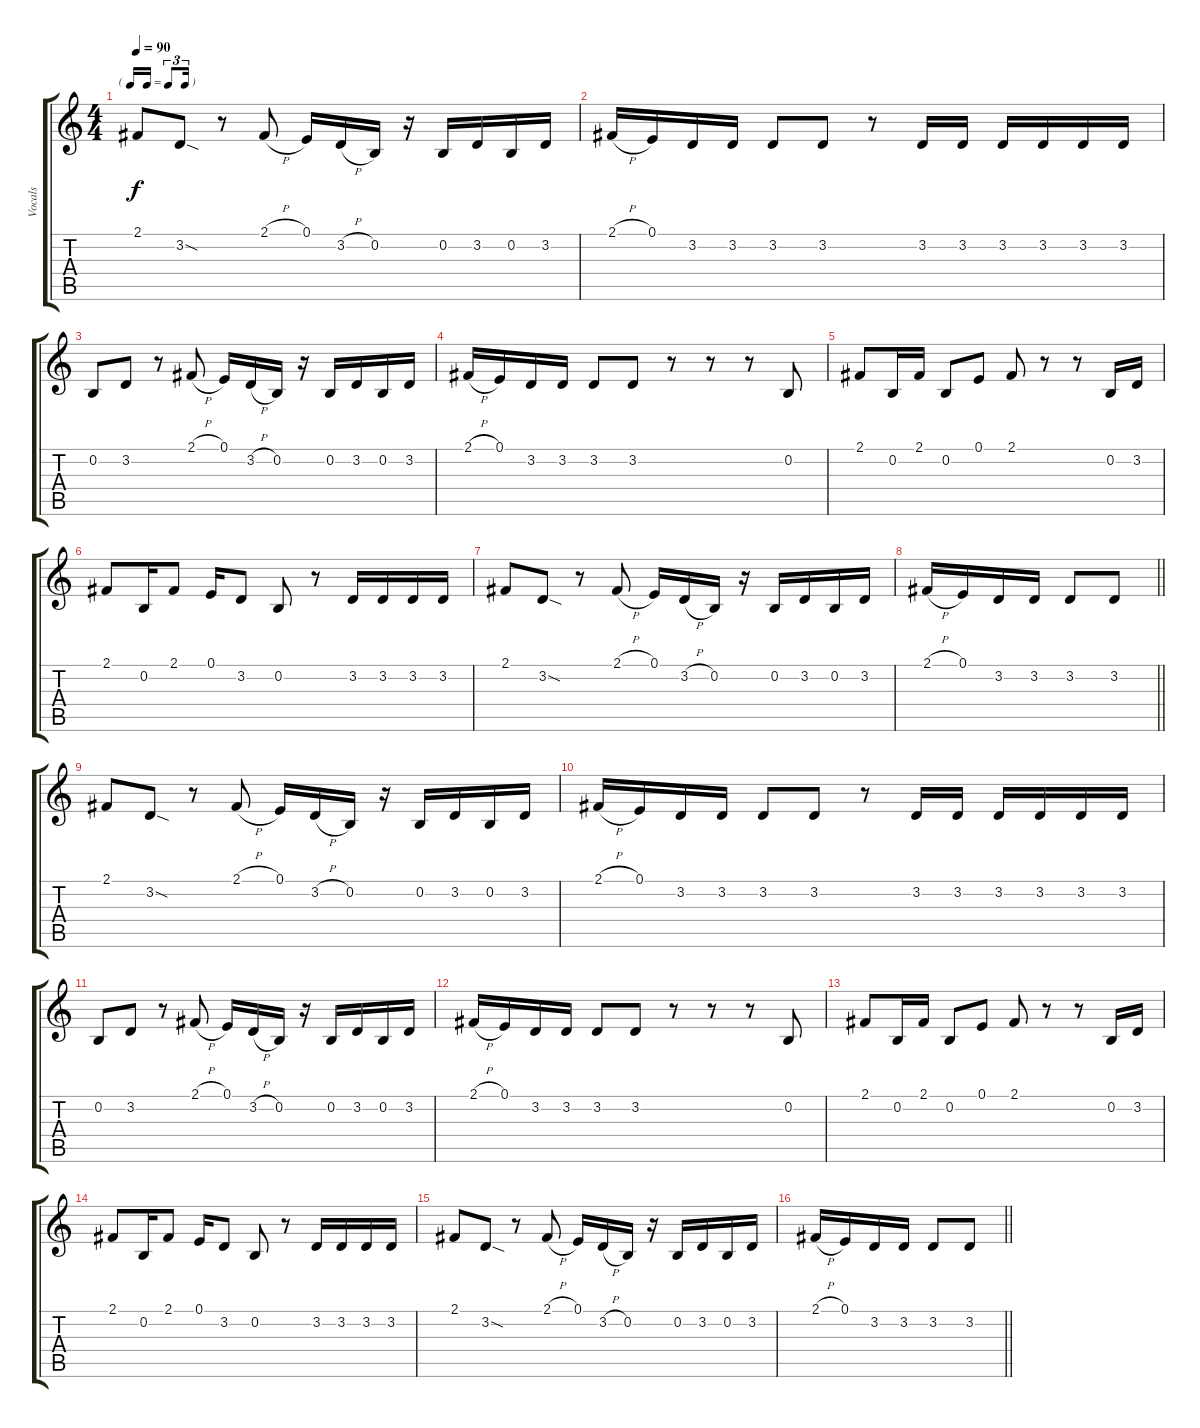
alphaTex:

\track ("Vocals" "Vocals") {instrument lead2sawtooth}
\staff {score tabs}
\tuning (E4 B3 G3 D3 A2 E2) {hide}
\ts (4 4)
\tf triplet16th
\tempo 90
\clef g2
\ks c
2.1.8{dy f} 3.2{sod}.8 r.8 2.1{h}.8 0.1.16 3.2{h}.16 0.2.16 r.16 0.2.16 3.2.16 0.2.16 3.2.16 |
2.1{h}.16 0.1.16 3.2.16 3.2.16 3.2.8 3.2.8 r.8 3.2.16 3.2.16 3.2.16 3.2.16 3.2.16 3.2.16 |
0.2.8 3.2.8 r.8 2.1{h}.8 0.1.16 3.2{h}.16 0.2.16 r.16 0.2.16 3.2.16 0.2.16 3.2.16 |
2.1{h}.16 0.1.16 3.2.16 3.2.16 3.2.8 3.2.8 r.8 r.8 r.8 0.2.8 |
2.1.8 0.2.16 2.1.16 0.2.8 0.1.8 2.1.8 r.8 r.8 0.2.16 3.2.16 |
2.1.8 0.2.16 2.1.8 0.1.16 3.2.8 0.2.8 r.8 3.2.16 3.2.16 3.2.16 3.2.16 |
2.1.8 3.2{sod}.8 r.8 2.1{h}.8 0.1.16 3.2{h}.16 0.2.16 r.16 0.2.16 3.2.16 0.2.16 3.2.16 |
\barLineRight lightlight
2.1{h}.16 0.1.16 3.2.16 3.2.16 3.2.8 3.2.8 |
2.1.8 3.2{sod}.8 r.8 2.1{h}.8 0.1.16 3.2{h}.16 0.2.16 r.16 0.2.16 3.2.16 0.2.16 3.2.16 |
2.1{h}.16 0.1.16 3.2.16 3.2.16 3.2.8 3.2.8 r.8 3.2.16 3.2.16 3.2.16 3.2.16 3.2.16 3.2.16 |
0.2.8 3.2.8 r.8 2.1{h}.8 0.1.16 3.2{h}.16 0.2.16 r.16 0.2.16 3.2.16 0.2.16 3.2.16 |
2.1{h}.16 0.1.16 3.2.16 3.2.16 3.2.8 3.2.8 r.8 r.8 r.8 0.2.8 |
2.1.8 0.2.16 2.1.16 0.2.8 0.1.8 2.1.8 r.8 r.8 0.2.16 3.2.16 |
2.1.8 0.2.16 2.1.8 0.1.16 3.2.8 0.2.8 r.8 3.2.16 3.2.16 3.2.16 3.2.16 |
2.1.8 3.2{sod}.8 r.8 2.1{h}.8 0.1.16 3.2{h}.16 0.2.16 r.16 0.2.16 3.2.16 0.2.16 3.2.16 |
\barLineRight lightlight
2.1{h}.16 0.1.16 3.2.16 3.2.16 3.2.8 3.2.8
